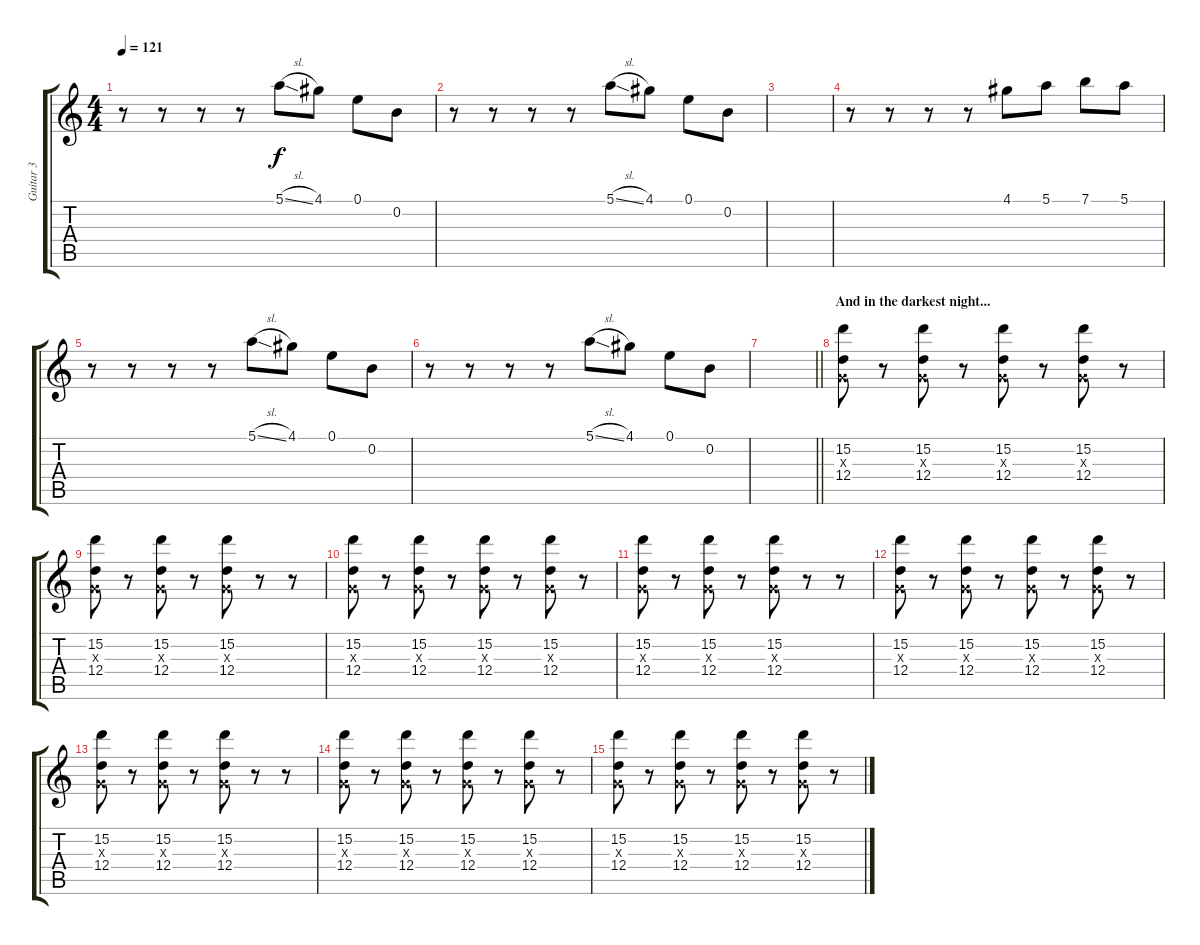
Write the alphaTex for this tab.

\track ("Guitar 3" "Guitar 3") {instrument electricguitarclean}
\staff {score tabs}
\tuning (E4 B3 G3 D3 A2 E2) {hide}
\ts (4 4)
\tempo 121
\clef g2
\ks c
r.8{dy f} r.8 r.8 r.8 5.1{sl}.8 4.1.8 0.1.8 0.2.8 |
r.8 r.8 r.8 r.8 5.1{sl}.8 4.1.8 0.1.8 0.2.8 |
|
r.8{instrument electricguitarclean} r.8 r.8 r.8 4.1.8 5.1.8 7.1.8 5.1.8 |
r.8 r.8 r.8 r.8 5.1{sl}.8 4.1.8 0.1.8 0.2.8 |
r.8 r.8 r.8 r.8 5.1{sl}.8 4.1.8 0.1.8 0.2.8 |
\barLineRight lightlight
|
\section ("" "And in the darkest night...")
(15.2 0.3{x} 12.4).8{instrument distortionguitar} r.8 (15.2 0.3{x} 12.4).8 r.8 (15.2 0.3{x} 12.4).8 r.8 (15.2 0.3{x} 12.4).8 r.8 |
(15.2 0.3{x} 12.4).8 r.8 (15.2 0.3{x} 12.4).8 r.8 (15.2 0.3{x} 12.4).8 r.8 r.8 |
(15.2 0.3{x} 12.4).8{instrument distortionguitar} r.8 (15.2 0.3{x} 12.4).8 r.8 (15.2 0.3{x} 12.4).8 r.8 (15.2 0.3{x} 12.4).8 r.8 |
(15.2 0.3{x} 12.4).8 r.8 (15.2 0.3{x} 12.4).8 r.8 (15.2 0.3{x} 12.4).8 r.8 r.8 |
(15.2 0.3{x} 12.4).8{instrument distortionguitar} r.8 (15.2 0.3{x} 12.4).8 r.8 (15.2 0.3{x} 12.4).8 r.8 (15.2 0.3{x} 12.4).8 r.8 |
(15.2 0.3{x} 12.4).8 r.8 (15.2 0.3{x} 12.4).8 r.8 (15.2 0.3{x} 12.4).8 r.8 r.8 |
(15.2 0.3{x} 12.4).8{instrument distortionguitar} r.8 (15.2 0.3{x} 12.4).8 r.8 (15.2 0.3{x} 12.4).8 r.8 (15.2 0.3{x} 12.4).8 r.8 |
(15.2 0.3{x} 12.4).8{instrument distortionguitar} r.8 (15.2 0.3{x} 12.4).8 r.8 (15.2 0.3{x} 12.4).8 r.8 (15.2 0.3{x} 12.4).8 r.8
